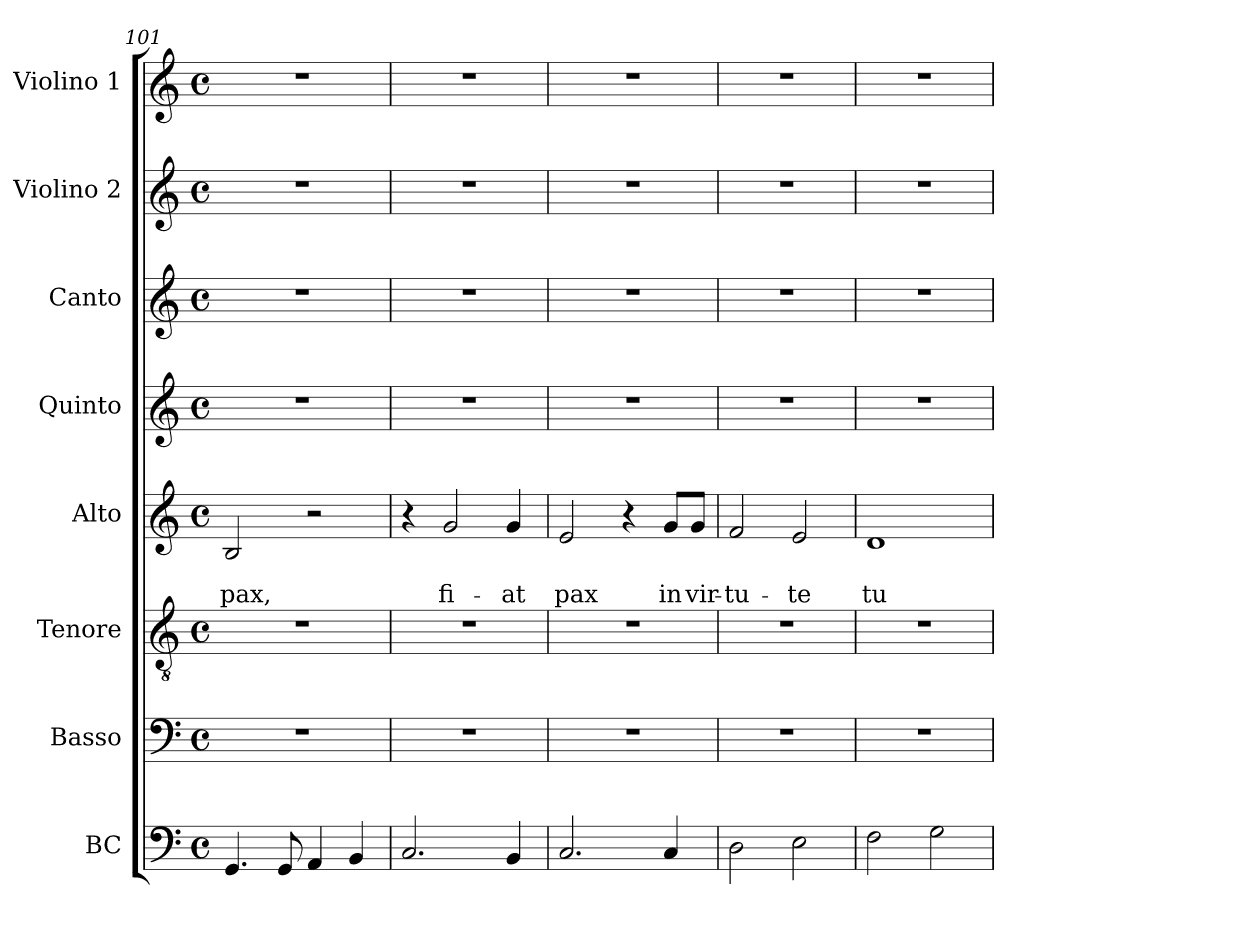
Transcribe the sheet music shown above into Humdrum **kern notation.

**kern	**kern	**kern	**kern	**text	**text	**kern	**kern	**kern	**kern
*part8	*part7	*part6	*part5	*part5	*part5	*part4	*part3	*part2	*part1
*staff8	*staff7	*staff6	*staff5	*staff5	*staff5	*staff4	*staff3	*staff2	*staff1
*I"BC	*I"Basso	*I"Tenore	*I"Alto	*	*	*I"Quinto	*I"Canto	*I"Violino 2	*I"Violino 1
*I'Bc	*I'B	*I'T	*I'A	*	*	*I'Q	*I'C	*I'V2	*I'V1
*clefF4	*clefF4	*clefGv2	*clefG2	*	*	*clefG2	*clefG2	*clefG2	*clefG2
*k[]	*k[]	*k[]	*k[]	*	*	*k[]	*k[]	*k[]	*k[]
*C:	*C:	*C:	*C:	*	*	*C:	*C:	*C:	*C:
*M4/4	*M4/4	*M4/4	*M4/4	*	*	*M4/4	*M4/4	*M4/4	*M4/4
*met(c)	*met(c)	*met(c)	*met(c)	*	*	*met(c)	*met(c)	*met(c)	*met(c)
=101	=101	=101	=101	=101	=101	=101	=101	=101	=101
!	!	!	!	!	!LO:LY:b	!	!	!	!
4.GG/	1r	1r	2B/	.	pax,	1r	1r	1r	1r
8GG/	.	.	.	.	.	.	.	.	.
4AA/	.	.	2r	.	.	.	.	.	.
4BB/	.	.	.	.	.	.	.	.	.
=102	=102	=102	=102	=102	=102	=102	=102	=102	=102
2.C/	1r	1r	4r	.	.	1r	1r	1r	1r
!	!	!	!	!	!LO:LY:b	!	!	!	!
.	.	.	2g/	.	fi-	.	.	.	.
!	!	!	!	!	!LO:LY:b	!	!	!	!
4BB/	.	.	4g/	.	-at	.	.	.	.
=103	=103	=103	=103	=103	=103	=103	=103	=103	=103
!	!	!	!	!	!LO:LY:b	!	!	!	!
2.C/	1r	1r	2e/	.	pax	1r	1r	1r	1r
.	.	.	4r	.	.	.	.	.	.
!	!	!	!	!	!LO:LY:b	!	!	!	!
4C/	.	.	8g/L	.	in	.	.	.	.
!	!	!	!	!	!LO:LY:b	!	!	!	!
.	.	.	8g/J	.	vir-	.	.	.	.
=104	=104	=104	=104	=104	=104	=104	=104	=104	=104
!	!	!	!	!	!LO:LY:b	!	!	!	!
2D\	1r	1r	2f/	.	-tu-	1r	1r	1r	1r
!	!	!	!	!	!LO:LY:b	!	!	!	!
2E\	.	.	2e/	.	-te	.	.	.	.
=105	=105	=105	=105	=105	=105	=105	=105	=105	=105
!	!	!	!	!	!LO:LY:b	!	!	!	!
2F\	1r	1r	1d	.	tu-	1r	1r	1r	1r
2G\	.	.	.	.	.	.	.	.	.
=	=	=	=	=	=	=	=	=	=
*-	*-	*-	*-	*-	*-	*-	*-	*-	*-
